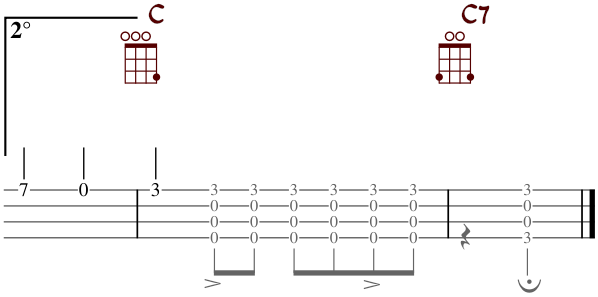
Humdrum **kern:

**kern	**harte
*part1	*part1
*staff1	*
*I"Ukulélé [Tablature]	*
!!LO:PB:g=z
*k[]	*
*M4/4	*
=22	=22
4ee/	.
4a/	.
=23	=23
*^	*
4cc/	4ryy	C:maj
2.ryy	8g!i\^ 8c!i\^ 8e!i\^ 8cc!i\^L	.
.	8g!i\ 8c!i\ 8e!i\ 8cc!i\J	.
.	8g!i\ 8c!i\ 8e!i\ 8cc!i\L	.
.	8g!i\ 8c!i\ 8e!i\ 8cc!i\	.
.	8g!i\^ 8c!i\^ 8e!i\^ 8cc!i\^	.
.	8g!i\ 8c!i\ 8e!i\ 8cc!i\J	.
=24	=24	=24
!	!	!LO:H:kt=7
2ryy	4r	C:7
.	4a#!i\; 4c!i\; 4e!i\; 4cc!i\;	.
*v	*v	*
==	==
*-	*-
